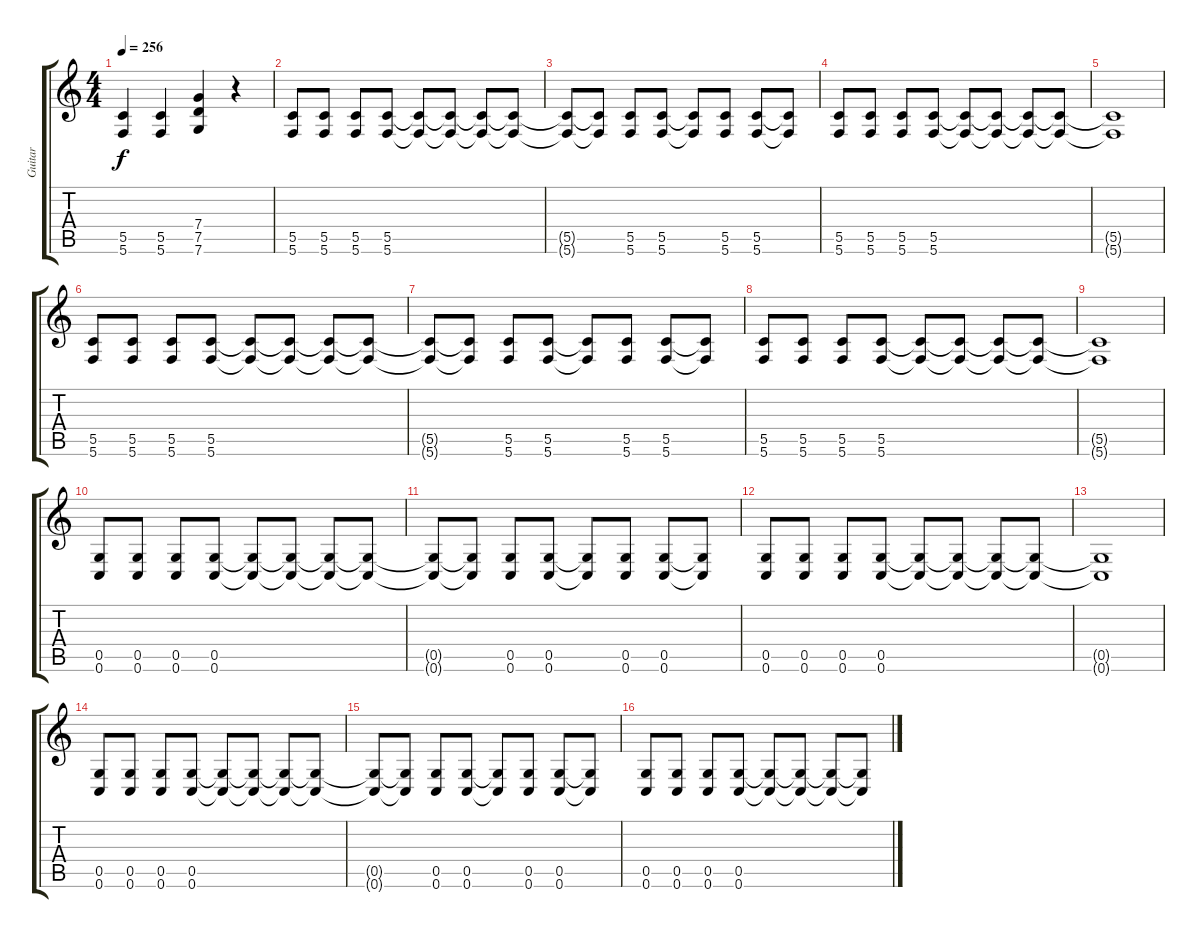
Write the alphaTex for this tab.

\track ("Guitar" "Guitar") {instrument distortionguitar}
\staff {score tabs}
\tuning (D4 A3 F3 C3 G2 C2) {hide}
\ts (4 4)
\tempo 256
\clef g2
\ks c
(5.5 5.6).4{dy f} (5.5 5.6).4 (7.4 7.5 7.6).4 r.4 |
(5.5 5.6).8 (5.5 5.6).8 (5.5 5.6).8 (5.5 5.6).8 (5.5{t} 5.6{t}).8 (5.5{t} 5.6{t}).8 (5.5{t} 5.6{t}).8 (5.5{t} 5.6{t}).8 |
(5.5{t} 5.6{t}).8 (5.5{t} 5.6{t}).8 (5.5 5.6).8 (5.5 5.6).8 (5.5{t} 5.6{t}).8 (5.5 5.6).8 (5.5 5.6).8 (5.5{t} 5.6{t}).8 |
(5.5 5.6).8 (5.5 5.6).8 (5.5 5.6).8 (5.5 5.6).8 (5.5{t} 5.6{t}).8 (5.5{t} 5.6{t}).8 (5.5{t} 5.6{t}).8 (5.5{t} 5.6{t}).8 |
(5.5{t} 5.6{t}).1 |
(5.5 5.6).8 (5.5 5.6).8 (5.5 5.6).8 (5.5 5.6).8 (5.5{t} 5.6{t}).8 (5.5{t} 5.6{t}).8 (5.5{t} 5.6{t}).8 (5.5{t} 5.6{t}).8 |
(5.5{t} 5.6{t}).8 (5.5{t} 5.6{t}).8 (5.5 5.6).8 (5.5 5.6).8 (5.5{t} 5.6{t}).8 (5.5 5.6).8 (5.5 5.6).8 (5.5{t} 5.6{t}).8 |
(5.5 5.6).8 (5.5 5.6).8 (5.5 5.6).8 (5.5 5.6).8 (5.5{t} 5.6{t}).8 (5.5{t} 5.6{t}).8 (5.5{t} 5.6{t}).8 (5.5{t} 5.6{t}).8 |
(5.5{t} 5.6{t}).1 |
(0.5 0.6).8 (0.5 0.6).8 (0.5 0.6).8 (0.5 0.6).8 (0.5{t} 0.6{t}).8 (0.5{t} 0.6{t}).8 (0.5{t} 0.6{t}).8 (0.5{t} 0.6{t}).8 |
(0.5{t} 0.6{t}).8 (0.5{t} 0.6{t}).8 (0.5 0.6).8 (0.5 0.6).8 (0.5{t} 0.6{t}).8 (0.5 0.6).8 (0.5 0.6).8 (0.5{t} 0.6{t}).8 |
(0.5 0.6).8 (0.5 0.6).8 (0.5 0.6).8 (0.5 0.6).8 (0.5{t} 0.6{t}).8 (0.5{t} 0.6{t}).8 (0.5{t} 0.6{t}).8 (0.5{t} 0.6{t}).8 |
(0.5{t} 0.6{t}).1 |
(0.5 0.6).8 (0.5 0.6).8 (0.5 0.6).8 (0.5 0.6).8 (0.5{t} 0.6{t}).8 (0.5{t} 0.6{t}).8 (0.5{t} 0.6{t}).8 (0.5{t} 0.6{t}).8 |
(0.5{t} 0.6{t}).8 (0.5{t} 0.6{t}).8 (0.5 0.6).8 (0.5 0.6).8 (0.5{t} 0.6{t}).8 (0.5 0.6).8 (0.5 0.6).8 (0.5{t} 0.6{t}).8 |
(0.5 0.6).8 (0.5 0.6).8 (0.5 0.6).8 (0.5 0.6).8 (0.5{t} 0.6{t}).8 (0.5{t} 0.6{t}).8 (0.5{t} 0.6{t}).8 (0.5{t} 0.6{t}).8
